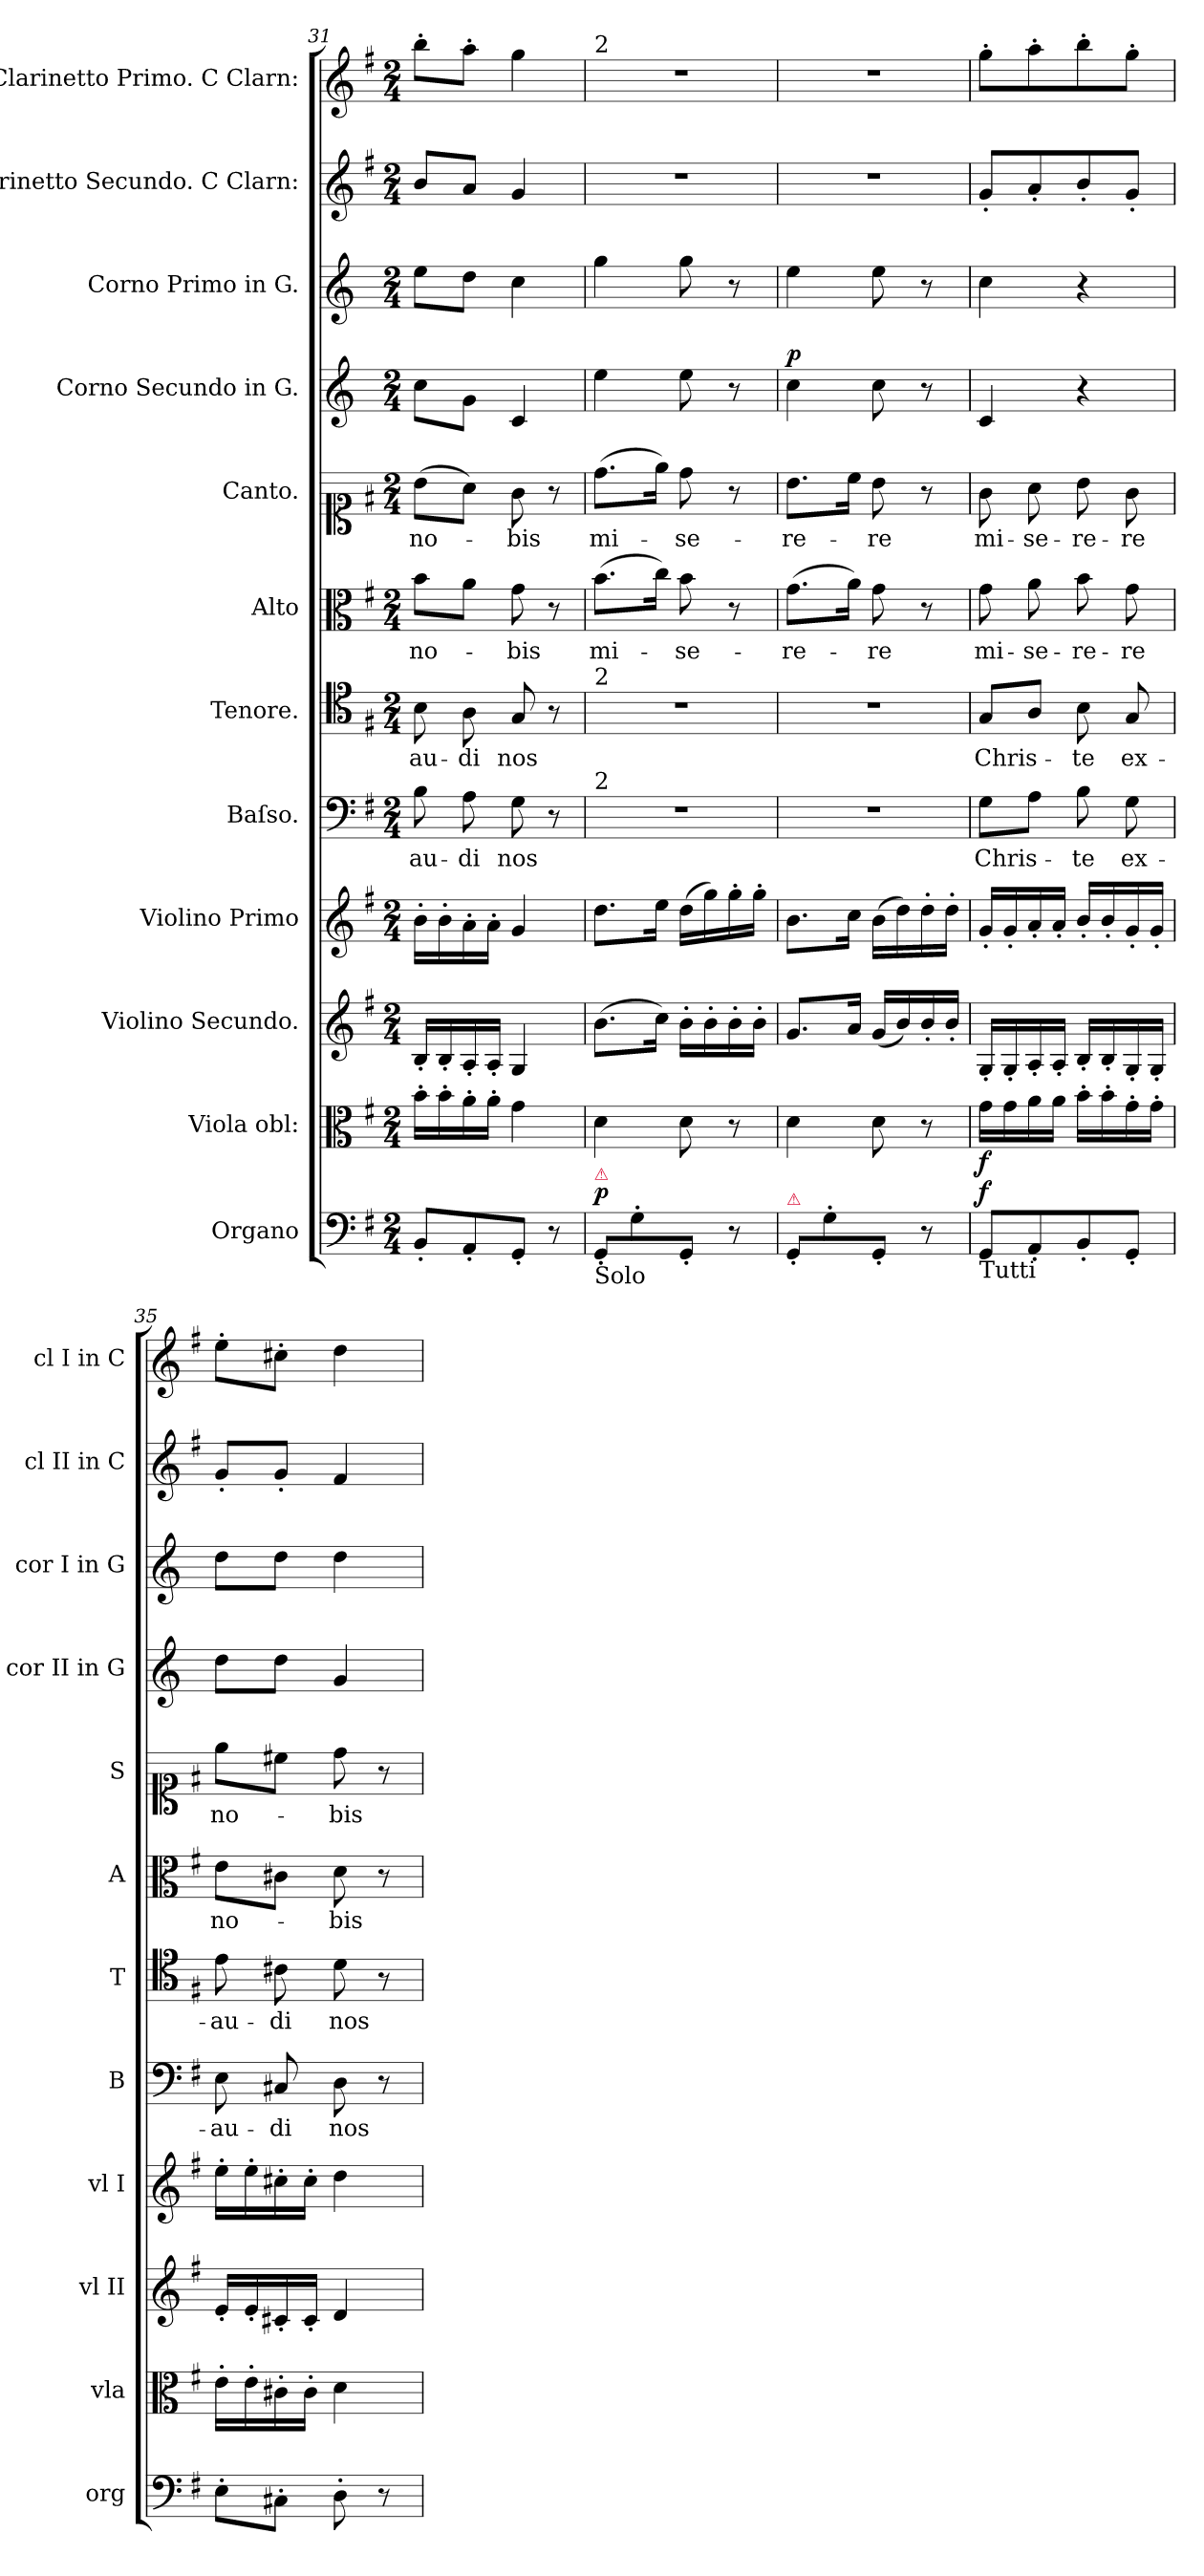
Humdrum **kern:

**kern	**dynam	**kern	**dynam	**kern	**dynam	**kern	**dynam	**kern	**text	**kern	**text	**kern	**text	**kern	**text	**kern	**dynam	**kern	**dynam	**kern	**kern
*part12	*part12	*part11	*part11	*part10	*part10	*part9	*part9	*part8	*part8	*part7	*part7	*part6	*part6	*part5	*part5	*part4	*part4	*part3	*part3	*part2	*part1
*staff12	*staff12	*staff11	*staff11	*staff10	*staff10	*staff9	*staff9	*staff8	*staff8	*staff7	*staff7	*staff6	*staff6	*staff5	*staff5	*staff4	*staff4	*staff3	*staff3	*staff2	*staff1
*I"Organo	*	*I"Viola obl:	*	*I"Violino Secundo.	*	*I"Violino Primo	*	*I"Baſso.	*	*I"Tenore.	*	*I"Alto	*	*I"Canto.	*	*I"Corno Secundo in G.	*	*I"Corno Primo in G.	*	*I"Clarinetto Secundo. C Clarn:	*I"Clarinetto Primo. C Clarn:
*I'org	*	*I'vla	*	*I'vl II	*	*I'vl I	*	*I'B	*	*I'T	*	*I'A	*	*I'S	*	*I'cor II in G	*	*I'cor I in G	*	*I'cl II in C	*I'cl I in C
*clefF4	*	*clefC3	*	*clefG2	*	*clefG2	*	*clefF4	*	*clefC4	*	*clefC3	*	*clefC1	*	*clefG2	*	*clefG2	*	*clefG2	*clefG2
*	*	*	*	*	*	*	*	*	*	*	*	*	*	*	*	*ITrd3c5	*	*ITrd3c5	*	*	*
*k[f#]	*	*k[f#]	*	*k[f#]	*	*k[f#]	*	*k[f#]	*	*k[f#]	*	*k[f#]	*	*k[f#]	*	*k[f#]	*	*k[f#]	*	*k[f#]	*k[f#]
*G:	*	*G:	*	*G:	*	*G:	*	*G:	*	*G:	*	*G:	*	*G:	*	*G:	*	*G:	*	*G:	*G:
*M2/4	*	*M2/4	*	*M2/4	*	*M2/4	*	*M2/4	*	*M2/4	*	*M2/4	*	*M2/4	*	*M2/4	*	*M2/4	*	*M2/4	*M2/4
=31	=31	=31	=31	=31	=31	=31	=31	=31	=31	=31	=31	=31	=31	=31	=31	=31	=31	=31	=31	=31	=31
8BB'/L	.	16b'\LL	.	16B'/LL	.	16b'\LL	.	8B\	-au-	8B\	-au-	8b\L	no-	(8b\L	no-	8g\L	.	8b\L	.	8b/L	8bb'\L
.	.	16b'\	.	16B'/	.	16b'\	.	.	.	.	.	.	.	.	.	.	.	.	.	.	.
8AA'/	.	16a'\	.	16A'/	.	16a'\	.	8A\	-di	8A\	-di	8a\J	.	8a\J)	.	8d\J	.	8a\J	.	8a/J	8aa'\J
.	.	16a'\JJ	.	16A'/JJ	.	16a'\JJ	.	.	.	.	.	.	.	.	.	.	.	.	.	.	.
8GG'/J	.	4g\	.	4G/	.	4g/	.	8G\	nos	8G/	nos	8g\	-bis	8g\	-bis	4G/	.	4g\	.	4g/	4gg\
8r	.	.	.	.	.	.	.	8r	.	8r	.	8r	.	8r	.	.	.	.	.	.	.
=32	=32	=32	=32	=32	=32	=32	=32	=32	=32	=32	=32	=32	=32	=32	=32	=32	=32	=32	=32	=32	=32
!	!	!	!	!	!	!	!	!	!	!	!	!	!	!	!	!	!	!	!	!	!LO:TX:a:t=2
!	!	!	!	!	!	!	!	!	!	!LO:TX:a:t=2	!	!	!	!	!	!	!	!	!	!	!
!	!	!	!	!	!	!	!	!LO:TX:a:t=2	!	!	!	!	!	!	!	!	!	!	!	!	!
!LO:TX:b:t=Solo	!	!	!	!	!	!	!	!	!	!	!	!	!	!	!	!	!	!	!	!	!
!LO:TX:a:color=crimson:t=⚠	!	!	!	!	!	!	!	!	!	!	!	!	!	!	!	!	!	!	!	!	!
!	!LO:DY:a	!	!LO:DY:b	!	!LO:DY:b	!	!LO:DY:b	!	!	!	!	!	!	!	!	!	!	!	!LO:DY:b	!	!
8GG'/L	p	4d\	pia	(8.b\L	pia	8.dd\L	pia	2r	.	2r	.	(8.b\L	mi-	(8.dd\L	mi-	4b\	.	4dd\	pia	2r	2r
8G'\	.	.	.	.	.	.	.	.	.	.	.	.	.	.	.	.	.	.	.	.	.
.	.	.	.	16cc\Jk)	.	16ee\Jk	.	.	.	.	.	16cc\Jk)	.	16ee\Jk)	.	.	.	.	.	.	.
8GG'/J	.	8d\	.	16b'\LL	.	(16dd\LL	.	.	.	.	.	8b\	-se-	8dd\	-se-	8b\	.	8dd\	.	.	.
.	.	.	.	16b'\	.	16gg\)	.	.	.	.	.	.	.	.	.	.	.	.	.	.	.
8r	.	8r	.	16b'\	.	16gg'\	.	.	.	.	.	8r	.	8r	.	8r	.	8r	.	.	.
.	.	.	.	16b'\JJ	.	16gg'\JJ	.	.	.	.	.	.	.	.	.	.	.	.	.	.	.
=33	=33	=33	=33	=33	=33	=33	=33	=33	=33	=33	=33	=33	=33	=33	=33	=33	=33	=33	=33	=33	=33
!LO:TX:a:color=crimson:t=⚠	!	!	!	!	!	!	!	!	!	!	!	!	!	!	!	!	!	!	!	!	!
!	!	!	!	!	!	!	!	!	!	!	!	!	!	!	!	!	!LO:DY:a	!	!	!	!
8GG'/L	.	4d\	.	8.g/L	.	8.b\L	.	2r	.	2r	.	(8.g\L	-re-	8.b\L	-re-	4g\	p.	4b\	.	2r	2r
8G'\	.	.	.	.	.	.	.	.	.	.	.	.	.	.	.	.	.	.	.	.	.
.	.	.	.	16a/Jk	.	16cc\Jk	.	.	.	.	.	16a\Jk)	.	16cc\Jk	.	.	.	.	.	.	.
8GG'/J	.	8d\	.	(16g/LL	.	(16b\LL	.	.	.	.	.	8g\	-re	8b\	-re	8g\	.	8b\	.	.	.
.	.	.	.	16b/)	.	16dd\)	.	.	.	.	.	.	.	.	.	.	.	.	.	.	.
8r	.	8r	.	16b'/	.	16dd'\	.	.	.	.	.	8r	.	8r	.	8r	.	8r	.	.	.
.	.	.	.	16b'/JJ	.	16dd'\JJ	.	.	.	.	.	.	.	.	.	.	.	.	.	.	.
=34	=34	=34	=34	=34	=34	=34	=34	=34	=34	=34	=34	=34	=34	=34	=34	=34	=34	=34	=34	=34	=34
!LO:TX:b:t=Tutti	!	!	!	!	!	!	!	!	!	!	!	!	!	!	!	!	!	!	!	!	!
!	!LO:DY:a	!	!LO:DY:b	!	!LO:DY:a	!	!LO:DY:b	!	!	!	!	!	!	!	!	!	!	!	!	!	!
8GG/L	f	16g\LL	f	16G'/LL	forto	16g'/LL	forto	8G\L	Chris-	8G/L	Chris-	8g\	mi-	8g\	mi-	4G/	.	4g\	.	8g'/L	8gg'\L
.	.	16g\	.	16G'/	.	16g'/	.	.	.	.	.	.	.	.	.	.	.	.	.	.	.
8AA'/	.	16a\	.	16A'/	.	16a'/	.	8A\J	.	8A/J	.	8a\	-se-	8a\	-se-	.	.	.	.	8a'/	8aa'\
.	.	16a\JJ	.	16A'/JJ	.	16a'/JJ	.	.	.	.	.	.	.	.	.	.	.	.	.	.	.
8BB'/	.	16b'\LL	.	16B'/LL	.	16b'/LL	.	8B\	-te	8B\	-te	8b\	-re-	8b\	-re-	4r	.	4r	.	8b'/	8bb'\
.	.	16b'\	.	16B'/	.	16b'/	.	.	.	.	.	.	.	.	.	.	.	.	.	.	.
8GG'/J	.	16g'\	.	16G'/	.	16g'/	.	8G\	ex-	8G/	ex-	8g\	-re	8g\	-re	.	.	.	.	8g'/J	8gg'\J
.	.	16g'\JJ	.	16G'/JJ	.	16g'/JJ	.	.	.	.	.	.	.	.	.	.	.	.	.	.	.
=35	=35	=35	=35	=35	=35	=35	=35	=35	=35	=35	=35	=35	=35	=35	=35	=35	=35	=35	=35	=35	=35
8E'\L	.	16e'\LL	.	16e'/LL	.	16ee'\LL	.	8E\	-au-	8e\	-au-	8e\L	no-	8ee\L	no-	8a\L	.	8a\L	.	8g'/L	8ee'\L
.	.	16e'\	.	16e'/	.	16ee'\	.	.	.	.	.	.	.	.	.	.	.	.	.	.	.
8C#X'\J	.	16c#X'\	.	16c#X'/	.	16cc#X'\	.	8C#X/	-di	8c#X\	-di	8c#X\J	.	8cc#X\J	.	8a\J	.	8a\J	.	8g'/J	8cc#X'\J
.	.	16c#'\JJ	.	16c#'/JJ	.	16cc#'\JJ	.	.	.	.	.	.	.	.	.	.	.	.	.	.	.
8D'\	.	4d\	.	4d/	.	4dd\	.	8D\	nos	8d\	nos	8d\	-bis	8dd\	-bis	4d/	.	4a\	.	4f#/	4dd\
8r	.	.	.	.	.	.	.	8r	.	8r	.	8r	.	8r	.	.	.	.	.	.	.
=	=	=	=	=	=	=	=	=	=	=	=	=	=	=	=	=	=	=	=	=	=
*-	*-	*-	*-	*-	*-	*-	*-	*-	*-	*-	*-	*-	*-	*-	*-	*-	*-	*-	*-	*-	*-
